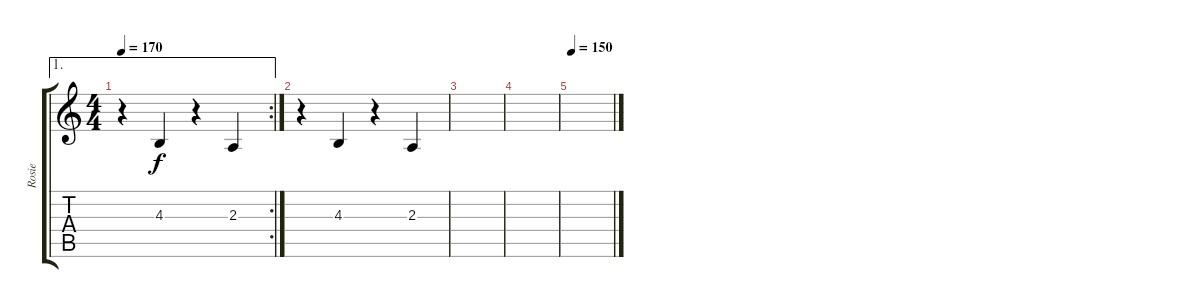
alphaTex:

\track ("Rosie" "Rosie") {instrument choiraahs}
\staff {score tabs}
\tuning (E4 B3 G3 D3 A2 D2) {hide}
\ae 1
\rc 2
\ts (4 4)
\tempo 170
\clef g2
\ks c
r.4{dy f} 4.3.4 r.4 2.3.4 |
r.4 4.3.4 r.4 2.3.4 |
|
|
\tempo 150
